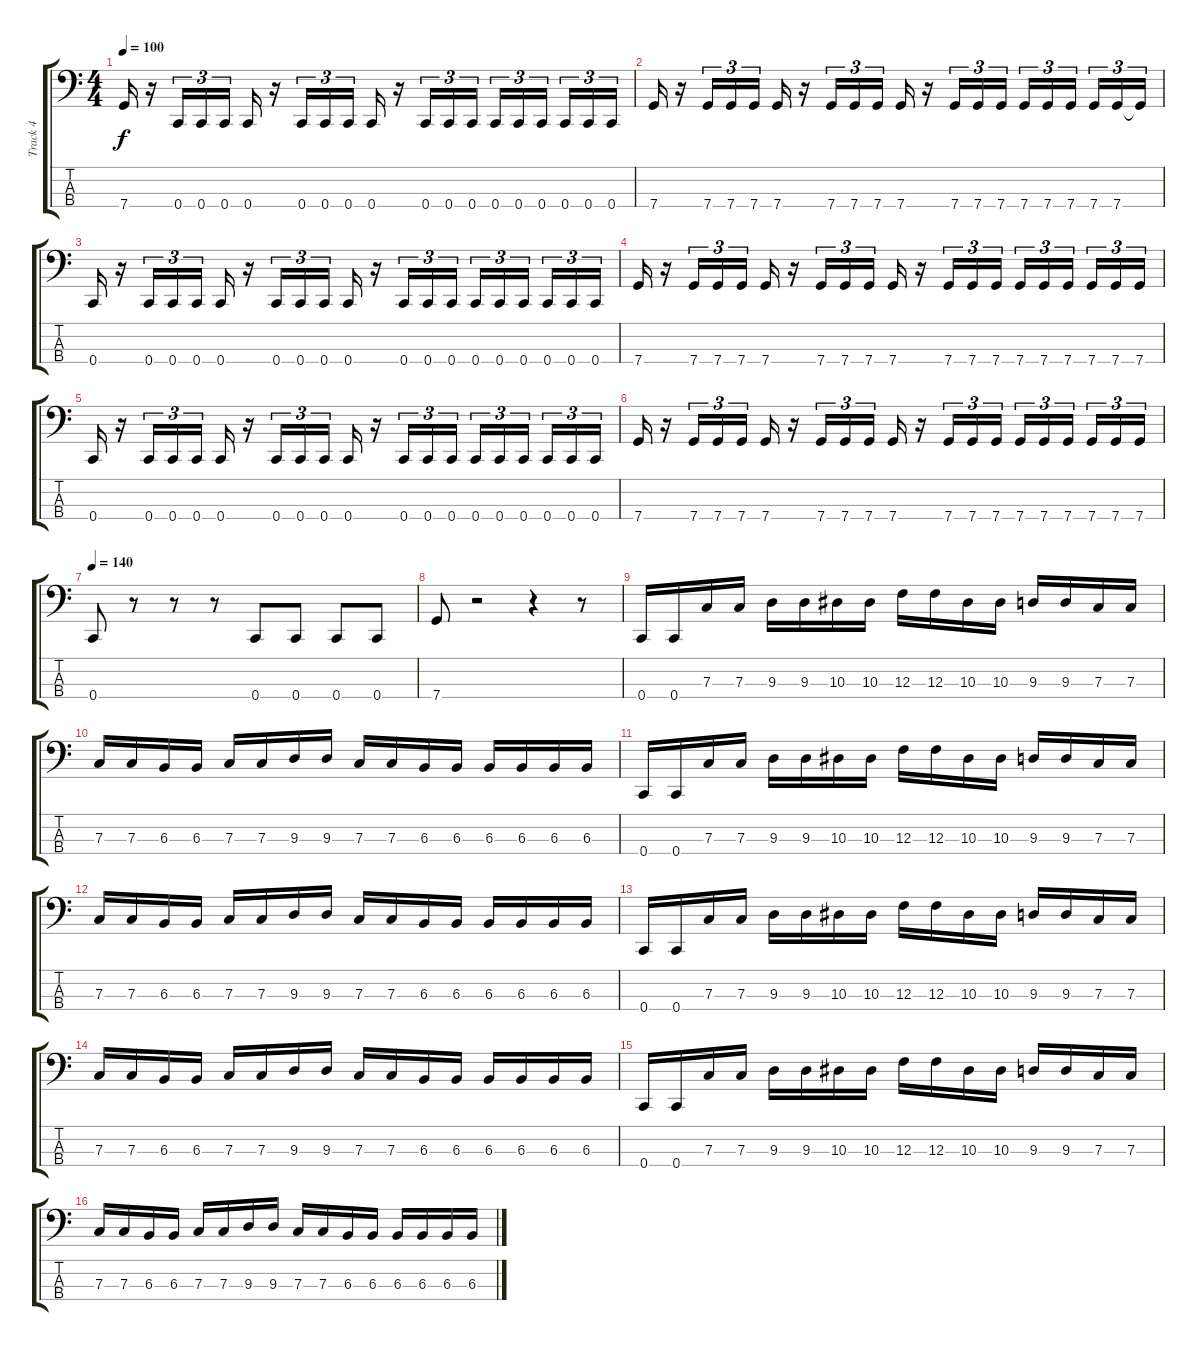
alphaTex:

\track ("Track 4" "Track 4") {instrument electricbasspick}
\staff {score tabs}
\tuning (Eb2 Bb1 F1 C1) {hide}
\ts (4 4)
\tempo 100
\clef f4
\ks c
7.4.16{dy f} r.16 0.4.16{tu (3 2)} 0.4.16{tu (3 2)} 0.4.16{tu (3 2)} 0.4.16 r.16 0.4.16{tu (3 2)} 0.4.16{tu (3 2)} 0.4.16{tu (3 2)} 0.4.16 r.16 0.4.16{tu (3 2)} 0.4.16{tu (3 2)} 0.4.16{tu (3 2)} 0.4.16{tu (3 2)} 0.4.16{tu (3 2)} 0.4.16{tu (3 2)} 0.4.16{tu (3 2)} 0.4.16{tu (3 2)} 0.4.16{tu (3 2)} |
7.4.16 r.16 7.4.16{tu (3 2)} 7.4.16{tu (3 2)} 7.4.16{tu (3 2)} 7.4.16 r.16 7.4.16{tu (3 2)} 7.4.16{tu (3 2)} 7.4.16{tu (3 2)} 7.4.16 r.16 7.4.16{tu (3 2)} 7.4.16{tu (3 2)} 7.4.16{tu (3 2)} 7.4.16{tu (3 2)} 7.4.16{tu (3 2)} 7.4.16{tu (3 2)} 7.4.16{tu (3 2)} 7.4.16{tu (3 2)} 7.4{t}.16{tu (3 2)} |
0.4.16 r.16 0.4.16{tu (3 2)} 0.4.16{tu (3 2)} 0.4.16{tu (3 2)} 0.4.16 r.16 0.4.16{tu (3 2)} 0.4.16{tu (3 2)} 0.4.16{tu (3 2)} 0.4.16 r.16 0.4.16{tu (3 2)} 0.4.16{tu (3 2)} 0.4.16{tu (3 2)} 0.4.16{tu (3 2)} 0.4.16{tu (3 2)} 0.4.16{tu (3 2)} 0.4.16{tu (3 2)} 0.4.16{tu (3 2)} 0.4.16{tu (3 2)} |
7.4.16 r.16 7.4.16{tu (3 2)} 7.4.16{tu (3 2)} 7.4.16{tu (3 2)} 7.4.16 r.16 7.4.16{tu (3 2)} 7.4.16{tu (3 2)} 7.4.16{tu (3 2)} 7.4.16 r.16 7.4.16{tu (3 2)} 7.4.16{tu (3 2)} 7.4.16{tu (3 2)} 7.4.16{tu (3 2)} 7.4.16{tu (3 2)} 7.4.16{tu (3 2)} 7.4.16{tu (3 2)} 7.4.16{tu (3 2)} 7.4.16{tu (3 2)} |
0.4.16 r.16 0.4.16{tu (3 2)} 0.4.16{tu (3 2)} 0.4.16{tu (3 2)} 0.4.16 r.16 0.4.16{tu (3 2)} 0.4.16{tu (3 2)} 0.4.16{tu (3 2)} 0.4.16 r.16 0.4.16{tu (3 2)} 0.4.16{tu (3 2)} 0.4.16{tu (3 2)} 0.4.16{tu (3 2)} 0.4.16{tu (3 2)} 0.4.16{tu (3 2)} 0.4.16{tu (3 2)} 0.4.16{tu (3 2)} 0.4.16{tu (3 2)} |
7.4.16 r.16 7.4.16{tu (3 2)} 7.4.16{tu (3 2)} 7.4.16{tu (3 2)} 7.4.16 r.16 7.4.16{tu (3 2)} 7.4.16{tu (3 2)} 7.4.16{tu (3 2)} 7.4.16 r.16 7.4.16{tu (3 2)} 7.4.16{tu (3 2)} 7.4.16{tu (3 2)} 7.4.16{tu (3 2)} 7.4.16{tu (3 2)} 7.4.16{tu (3 2)} 7.4.16{tu (3 2)} 7.4.16{tu (3 2)} 7.4.16{tu (3 2)} |
\tempo 140
0.4.8 r.8 r.8 r.8 0.4.8 0.4.8 0.4.8 0.4.8 |
7.4.8 r.2 r.4 r.8 |
0.4.16 0.4.16 7.3.16 7.3.16 9.3.16 9.3.16 10.3.16 10.3.16 12.3.16 12.3.16 10.3.16 10.3.16 9.3.16 9.3.16 7.3.16 7.3.16 |
7.3.16 7.3.16 6.3.16 6.3.16 7.3.16 7.3.16 9.3.16 9.3.16 7.3.16 7.3.16 6.3.16 6.3.16 6.3.16 6.3.16 6.3.16 6.3.16 |
0.4.16 0.4.16 7.3.16 7.3.16 9.3.16 9.3.16 10.3.16 10.3.16 12.3.16 12.3.16 10.3.16 10.3.16 9.3.16 9.3.16 7.3.16 7.3.16 |
7.3.16 7.3.16 6.3.16 6.3.16 7.3.16 7.3.16 9.3.16 9.3.16 7.3.16 7.3.16 6.3.16 6.3.16 6.3.16 6.3.16 6.3.16 6.3.16 |
0.4.16 0.4.16 7.3.16 7.3.16 9.3.16 9.3.16 10.3.16 10.3.16 12.3.16 12.3.16 10.3.16 10.3.16 9.3.16 9.3.16 7.3.16 7.3.16 |
7.3.16 7.3.16 6.3.16 6.3.16 7.3.16 7.3.16 9.3.16 9.3.16 7.3.16 7.3.16 6.3.16 6.3.16 6.3.16 6.3.16 6.3.16 6.3.16 |
0.4.16 0.4.16 7.3.16 7.3.16 9.3.16 9.3.16 10.3.16 10.3.16 12.3.16 12.3.16 10.3.16 10.3.16 9.3.16 9.3.16 7.3.16 7.3.16 |
7.3.16 7.3.16 6.3.16 6.3.16 7.3.16 7.3.16 9.3.16 9.3.16 7.3.16 7.3.16 6.3.16 6.3.16 6.3.16 6.3.16 6.3.16 6.3.16
